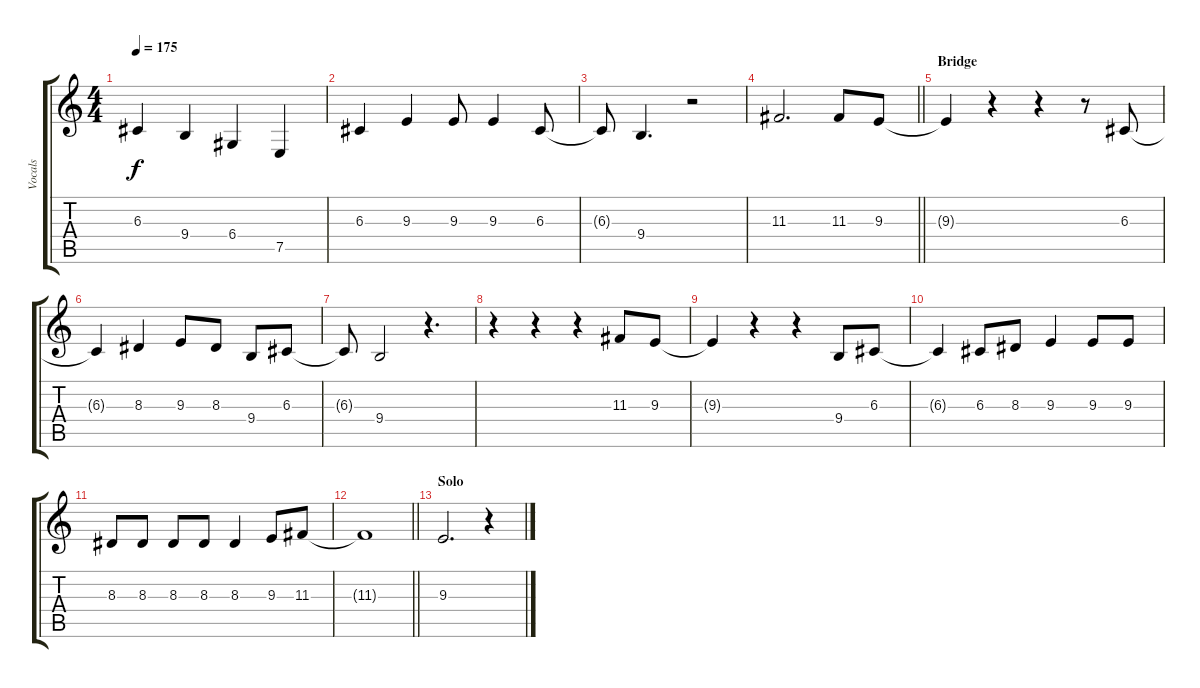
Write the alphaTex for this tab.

\track ("Vocals" "Vocals") {instrument altosax}
\staff {score tabs}
\tuning (E4 B3 G3 D3 A2 E2) {hide}
\ts (4 4)
\tempo 175
\clef g2
\ks c
6.3{t}.4{dy f} 9.4.4 6.4.4 7.5.4 |
6.3.4 9.3.4 9.3.8 9.3.4 6.3.8 |
6.3{t}.8 9.4.4{d} r.2 |
\barLineRight lightlight
11.3.2{d} 11.3.8 9.3.8 |
\section ("" "Bridge")
9.3{t}.4 r.4 r.4 r.8 6.3.8 |
6.3{t}.4 8.3.4 9.3.8 8.3.8 9.4.8 6.3.8 |
6.3{t}.8 9.4.2 r.4{d} |
r.4 r.4 r.4 11.3.8 9.3.8 |
9.3{t}.4 r.4 r.4 9.4.8 6.3.8 |
6.3{t}.4 6.3.8 8.3.8 9.3.4 9.3.8 9.3.8 |
8.3.8 8.3.8 8.3.8 8.3.8 8.3.4 9.3.8 11.3.8 |
\barLineRight lightlight
11.3{t}.1 |
\section ("" "Solo")
9.3.2{d} r.4
